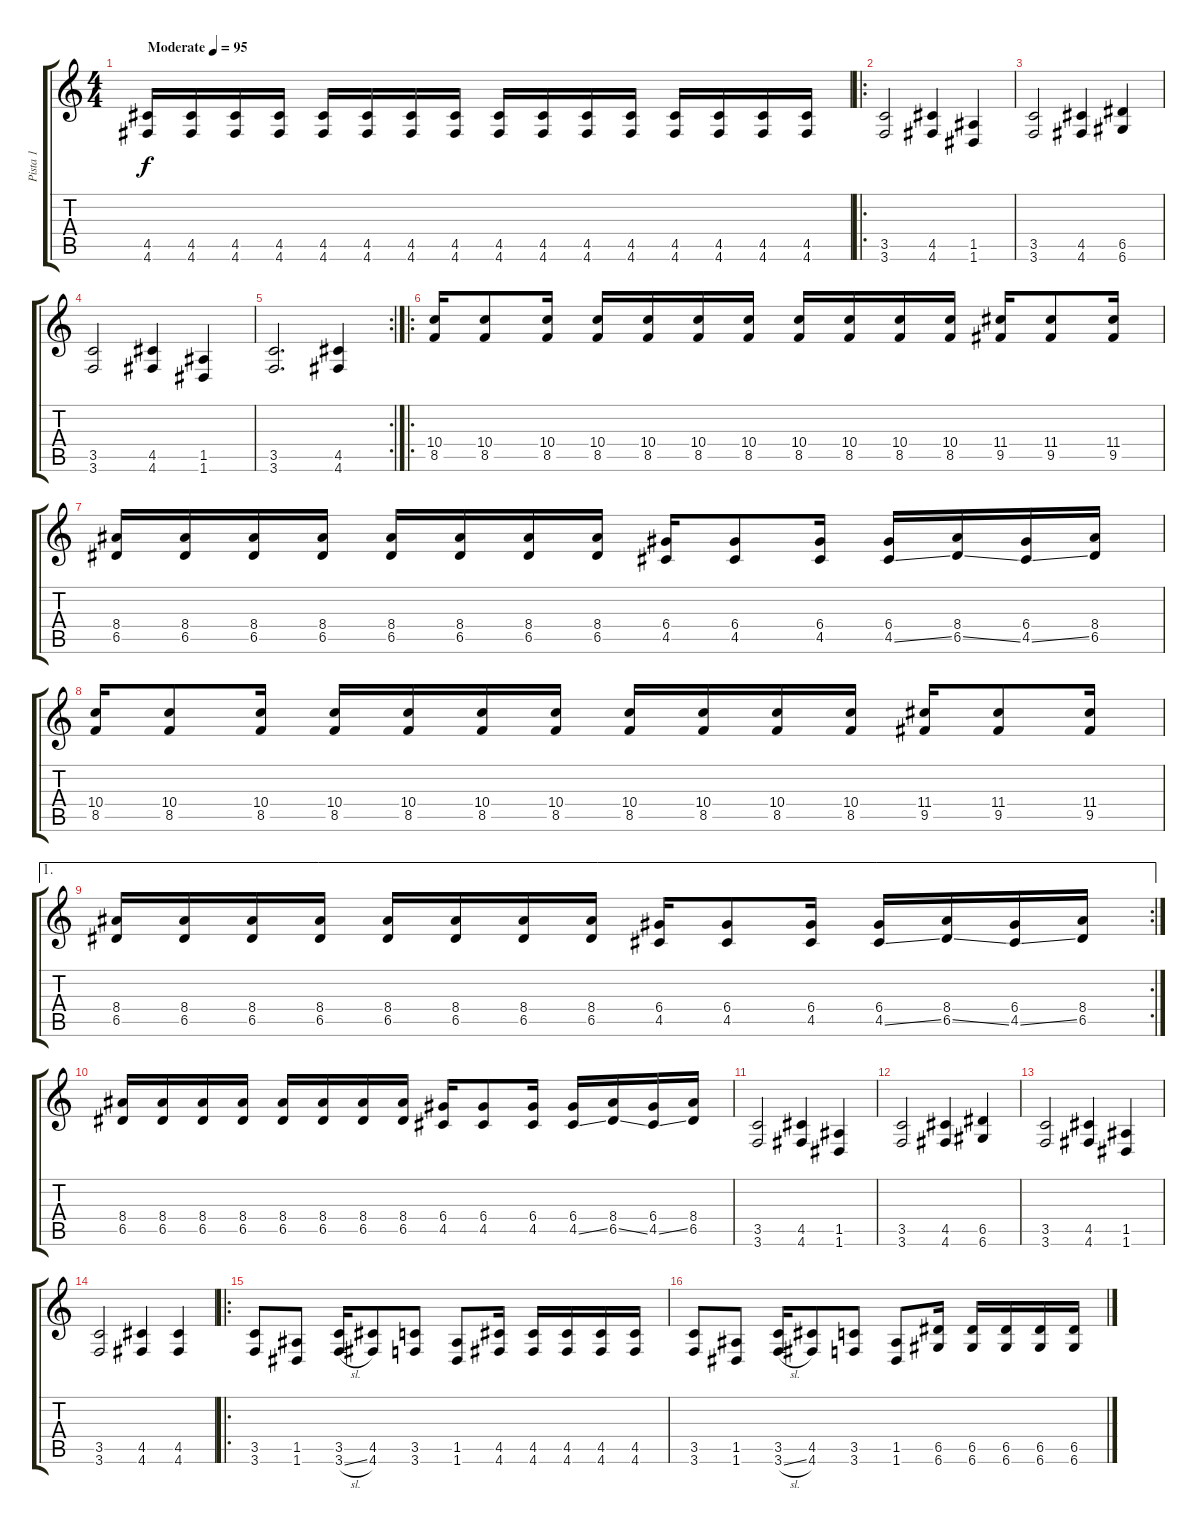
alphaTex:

\track ("Pista 1" "Pista 1") {instrument distortionguitar}
\staff {score tabs}
\tuning (E4 B3 G3 D3 A2 D2) {hide}
\ts (4 4)
\tempo (95 "Moderate")
\clef g2
\ks c
(4.5 4.6).16{dy f instrument distortionguitar} (4.5 4.6).16 (4.5 4.6).16 (4.5 4.6).16 (4.5 4.6).16 (4.5 4.6).16 (4.5 4.6).16 (4.5 4.6).16 (4.5 4.6).16 (4.5 4.6).16 (4.5 4.6).16 (4.5 4.6).16 (4.5 4.6).16 (4.5 4.6).16 (4.5 4.6).16 (4.5 4.6).16 |
\ro
(3.5 3.6).2 (4.5 4.6).4 (1.5 1.6).4 |
(3.5 3.6).2 (4.5 4.6).4 (6.5 6.6).4 |
(3.5 3.6).2 (4.5 4.6).4 (1.5 1.6).4 |
\rc 2
(3.5 3.6).2{d} (4.5 4.6).4 |
\ro
(10.4 8.5).16 (10.4 8.5).8 (10.4 8.5).16 (10.4 8.5).16 (10.4 8.5).16 (10.4 8.5).16 (10.4 8.5).16 (10.4 8.5).16 (10.4 8.5).16 (10.4 8.5).16 (10.4 8.5).16 (11.4 9.5).16 (11.4 9.5).8 (11.4 9.5).16 |
(8.4 6.5).16 (8.4 6.5).16 (8.4 6.5).16 (8.4 6.5).16 (8.4 6.5).16 (8.4 6.5).16 (8.4 6.5).16 (8.4 6.5).16 (6.4 4.5).16 (6.4 4.5).8 (6.4 4.5).16 (6.4 4.5{ss}).16 (8.4 6.5{ss}).16 (6.4 4.5{ss}).16 (8.4 6.5).16 |
(10.4 8.5).16 (10.4 8.5).8 (10.4 8.5).16 (10.4 8.5).16 (10.4 8.5).16 (10.4 8.5).16 (10.4 8.5).16 (10.4 8.5).16 (10.4 8.5).16 (10.4 8.5).16 (10.4 8.5).16 (11.4 9.5).16 (11.4 9.5).8 (11.4 9.5).16 |
\ae 1
\rc 2
(8.4 6.5).16 (8.4 6.5).16 (8.4 6.5).16 (8.4 6.5).16 (8.4 6.5).16 (8.4 6.5).16 (8.4 6.5).16 (8.4 6.5).16 (6.4 4.5).16 (6.4 4.5).8 (6.4 4.5).16 (6.4 4.5{ss}).16 (8.4 6.5{ss}).16 (6.4 4.5{ss}).16 (8.4 6.5).16 |
(8.4 6.5).16 (8.4 6.5).16 (8.4 6.5).16 (8.4 6.5).16 (8.4 6.5).16 (8.4 6.5).16 (8.4 6.5).16 (8.4 6.5).16 (6.4 4.5).16 (6.4 4.5).8 (6.4 4.5).16 (6.4 4.5{ss}).16 (8.4 6.5{ss}).16 (6.4 4.5{ss}).16 (8.4 6.5).16 |
(3.5 3.6).2 (4.5 4.6).4 (1.5 1.6).4 |
(3.5 3.6).2 (4.5 4.6).4 (6.5 6.6).4 |
(3.5 3.6).2 (4.5 4.6).4 (1.5 1.6).4 |
(3.5 3.6).2 (4.5 4.6).4 (4.5 4.6).4 |
\ro
(3.5 3.6).8 (1.5 1.6).8 (3.5 3.6{sl}).16 (4.5 4.6).8 (3.5 3.6).8 (1.5 1.6).8 (4.5 4.6).16 (4.5 4.6).16 (4.5 4.6).16 (4.5 4.6).16 (4.5 4.6).16 |
(3.5 3.6).8 (1.5 1.6).8 (3.5 3.6{sl}).16 (4.5 4.6).8 (3.5 3.6).8 (1.5 1.6).8 (6.5 6.6).16 (6.5 6.6).16 (6.5 6.6).16 (6.5 6.6).16 (6.5 6.6).16
